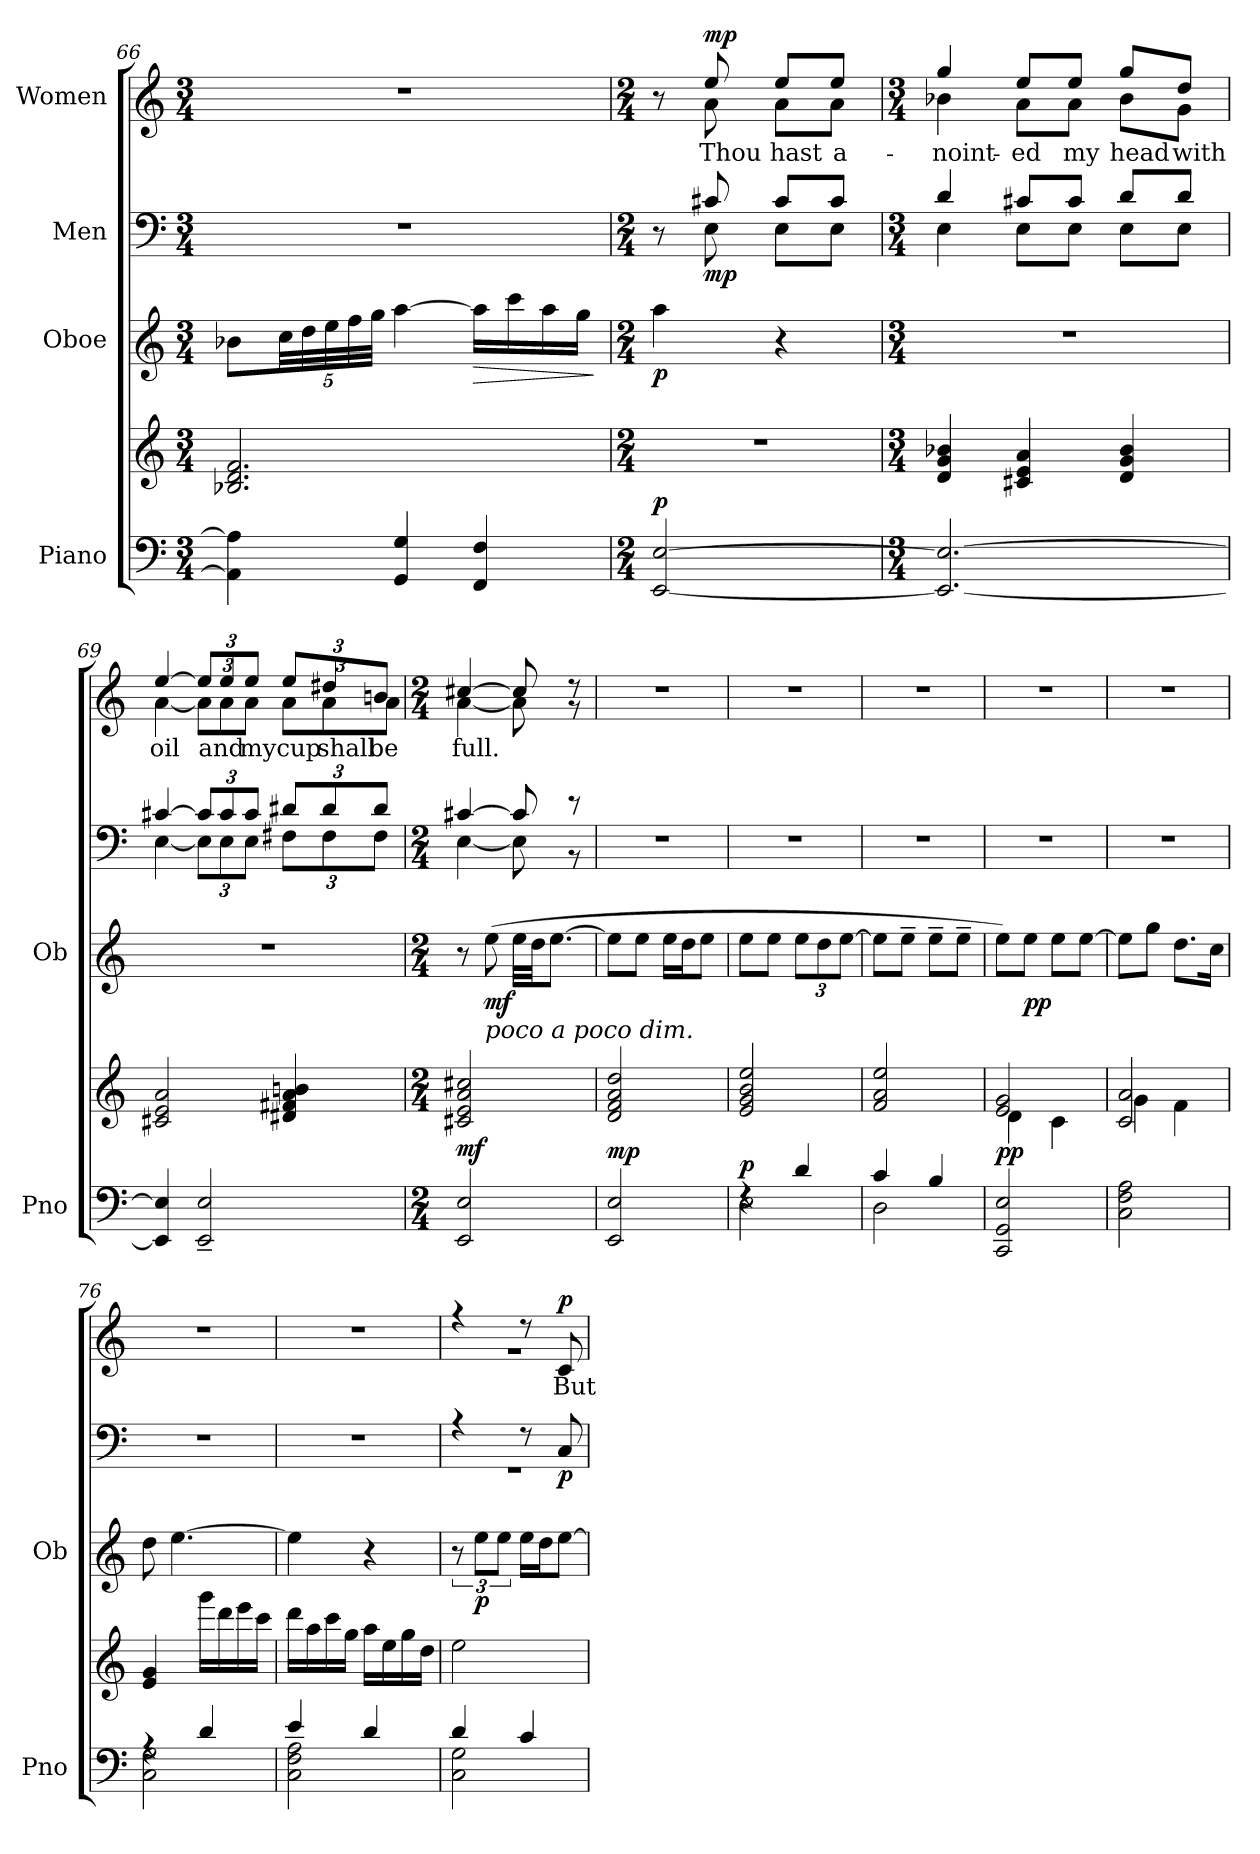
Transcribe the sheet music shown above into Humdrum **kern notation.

**kern	**kern	**dynam	**kern	**dynam	**kern	**dynam	**kern	**text	**dynam
*part4	*part4	*part4	*part3	*part3	*part2	*part2	*part1	*part1	*part1
*staff5	*staff4	*staff4/5	*staff3	*staff3	*staff2	*staff2	*staff1	*staff1	*staff1
*I"Piano	*	*	*I"Oboe	*	*I"Men	*	*I"Women	*	*
*I'Pno	*	*	*I'Ob	*	*	*	*	*	*
*clefF4	*clefG2	*	*clefG2	*	*clefF4	*	*clefG2	*	*
*k[]	*k[]	*	*k[]	*	*k[]	*	*k[]	*	*
*M3/4	*M3/4	*	*M3/4	*	*M3/4	*	*M3/4	*	*
=66	=66	=66	=66	=66	=66	=66	=66	=66	=66
4AA\] 4A\]	2.B-X/ 2.d/ 2.f/	.	8b-X\L	.	2.r	.	2.r	.	.
*	*	*	*Xbrackettup	*	*	*	*	*	*
.	.	.	40cc\LL	.	.	.	.	.	.
.	.	.	40dd\	.	.	.	.	.	.
.	.	.	40ee\	.	.	.	.	.	.
.	.	.	40ff\	.	.	.	.	.	.
.	.	.	40gg\JJJ	.	.	.	.	.	.
4GG/ 4G/	.	.	[4aa\	.	.	.	.	.	.
!	!	!	!	!LO:HP:b	!	!	!	!	!
4FF/ 4F/	.	.	16aa\LL]	>	.	.	.	.	.
.	.	.	16ccc\	.	.	.	.	.	.
.	.	.	16aa\	.	.	.	.	.	.
.	.	.	16gg\JJ	.	.	.	.	.	.
.	.	.	.	]	.	.	.	.	.
=67	=67	=67	=67	=67	=67	=67	=67	=67	=67
*M2/4	*M2/4	*	*M2/4	*	*M2/4	*	*M2/4	*	*
*	*	*	*	*	*^	*	*^	*	*
!	!	!LO:DY:a=2	!	!LO:DY:b	!	!	!	!	!	!	!
[2EE/ [2E/	2r	p	4aa\	p	8r	8ryy	.	8r	8ryy	.	.
!	!	!	!	!	!	!	!LO:DY:b	!	!	!LO:LY:b	!LO:DY:a
.	.	.	.	.	8c#X/	8E\	mp	8ee/	8a\	Thou	mp
!	!	!	!	!	!	!	!	!	!	!LO:LY:b	!
.	.	.	4r	.	8c#/L	8E\L	.	8ee/L	8a\L	hast	.
!	!	!	!	!	!	!	!	!	!	!LO:LY:b	!
.	.	.	.	.	8c#/J	8E\J	.	8ee/J	8a\J	a-	.
!!LO:PB:g=z	!!
=68	=68	=68	=68	=68	=68	=68	=68	=68	=68	=68	=68
*M3/4	*M3/4	*	*M3/4	*	*M3/4	*	*	*M3/4	*	*	*
!	!	!	!	!	!	!	!	!	!	!LO:LY:b	!
2.EE/_ 2.E/_	4d/ 4g/ 4b-X/	.	2.r	.	4d/	4E\	.	4gg/	4b-X\	-noint-	.
!	!	!	!	!	!	!	!	!	!	!LO:LY:b	!
.	4c#X/ 4e/ 4a/	.	.	.	8c#X/L	8E\L	.	8ee/L	8a\L	-ed	.
!	!	!	!	!	!	!	!	!	!	!LO:LY:b	!
.	.	.	.	.	8c#/J	8E\J	.	8ee/J	8a\J	my	.
!	!	!	!	!	!	!	!	!	!	!LO:LY:b	!
.	4d/ 4g/ 4b-/	.	.	.	8d/L	8E\L	.	8gg/L	8b-\L	head	.
!	!	!	!	!	!	!	!	!	!	!LO:LY:b	!
.	.	.	.	.	8d/J	8E\J	.	8dd/J	8g\J	with	.
=69	=69	=69	=69	=69	=69	=69	=69	=69	=69	=69	=69
!	!	!	!	!	!	!	!	!	!	!LO:LY:b	!
4EE/] 4E/]	2c#X/ 2e/ 2a/	.	2.r	.	[4c#X/	[4E\	.	[4ee/	[4a\	oil	.
*	*	*	*	*	*Xbrackettup	*	*	*Xbrackettup	*	*	*
2EE/~ 2E/~	.	.	.	.	12c#/L]	12E\L]	.	12ee/L]	12a\L]	.	.
!	!	!	!	!	!	!	!	!	!	!LO:LY:b	!
.	.	.	.	.	12c#/	12E\	.	12ee/	12a\	and	.
!	!	!	!	!	!	!	!	!	!	!LO:LY:b	!
.	.	.	.	.	12c#/J	12E\J	.	12ee/J	12a\J	my	.
!	!	!	!	!	!	!	!	!	!	!LO:LY:b	!
.	4d#X/ 4f#X/ 4a/ 4bn/	.	.	.	12d#X/L	12F#X\L	.	12ee/L	12a\L	cup	.
!	!	!	!	!	!	!	!	!	!	!LO:LY:b	!
.	.	.	.	.	12d#/	12F#\	.	12dd#X/	12a\	shall	.
!	!	!	!	!	!	!	!	!	!	!LO:LY:b	!
.	.	.	.	.	12d#/J	12F#\J	.	12bn/J	12a\J	be	.
=70	=70	=70	=70	=70	=70	=70	=70	=70	=70	=70	=70
*M2/4	*M2/4	*	*M2/4	*	*M2/4	*	*	*M2/4	*	*	*
!	!	!LO:DY:a=2	!	!	!	!	!	!	!	!LO:LY:b	!
2EE/ 2E/	2c#X/ 2e/ 2a/ 2cc#X/	mf	8r	.	[4c#X/	[4E\	.	[4cc#X/	[4a\	full.	.
!	!	!	!LO:TX:b:i:t=poco a poco dim.	!	!	!	!	!	!	!	!
!	!	!	!	!LO:DY:b	!	!	!	!	!	!	!
.	.	.	(>8ee\	mf	.	.	.	.	.	.	.
.	.	.	32ee\LLL	.	8c#/]	8E\]	.	8cc#/]	8a\]	.	.
.	.	.	32dd\JJ	.	.	.	.	.	.	.	.
.	.	.	[8.ee\J	.	.	.	.	.	.	.	.
.	.	.	.	.	8r	8r	.	8r	8r	.	.
=71	=71	=71	=71	=71	=71	=71	=71	=71	=71	=71	=71
!	!	!LO:DY:a=2	!	!	!	!	!	!	!	!	!
*	*	*	*	*	*v	*v	*	*	*	*	*
*	*	*	*	*	*	*	*v	*v	*	*
2EE/ 2E/	2d/ 2f/ 2a/ 2dd/	mp	8ee\L]	.	2r	.	2r	.	.
.	.	.	8ee\J	.	.	.	.	.	.
.	.	.	16ee\LL	.	.	.	.	.	.
.	.	.	16dd\J	.	.	.	.	.	.
.	.	.	8ee\J	.	.	.	.	.	.
=72	=72	=72	=72	=72	=72	=72	=72	=72	=72
*^	*	*	*	*	*	*	*	*	*
!	!	!	!LO:DY:a=2	!	!	!	!	!	!	!
4rF	2E\	2e/ 2g/ 2b/ 2ee/	p	8ee\L	.	2r	.	2r	.	.
.	.	.	.	8ee\J	.	.	.	.	.	.
4d/	.	.	.	12ee\L	.	.	.	.	.	.
.	.	.	.	12dd\	.	.	.	.	.	.
.	.	.	.	[12ee\J	.	.	.	.	.	.
!!LO:LB:g=z
=73	=73	=73	=73	=73	=73	=73	=73	=73	=73	=73
*	*	*	*	*	*	*	*	*MM45	*	*
!	!	!	!	!	!	!	!	!LO:TX:B:t=rit.	!	!
*	*	*	*	*	*	*	*	*^	*	*
*	*	*	*	*	*	*	*	*	*^	*	*
*	*	*	*	*	*	*	*	*	*	*^	*	*
4c/	2D\	2f/ 2a/ 2ee/	.	8ee\L]	.	2r	.	2r	8ryy	4ryy	4.ryy	.	.
*	*	*	*	*	*	*	*	*MM40	*	*	*	*	*
.	.	.	.	8ee~\J	.	.	.	.	4.ryy	.	.	.	.
*	*	*	*	*	*	*	*	*MM35	*	*	*	*	*
4B/	.	.	.	8ee~\L	.	.	.	.	.	4ryy	.	.	.
*	*	*	*	*	*	*	*	*MM30	*	*	*	*	*
.	.	.	.	8ee~\J	.	.	.	.	.	.	8ryy	.	.
*v	*v	*	*	*	*	*	*	*v	*v	*v	*v	*	*
=74	=74	=74	=74	=74	=74	=74	=74	=74	=74
!!LO:REH:place=s1:a:B:fs=14:t=E
*	*	*	*	*	*	*	*MM50	*	*
*	*^	*	*	*	*	*	*^	*	*
*	*	*	*	*	*	*	*	*	*^	*	*
*	*	*	*	*	*	*	*	*	*	*^	*	*
!	!	!	!	!	!	!	!	!LO:TX:B:t=a tempo	!	!	!	!	!
!	!	!	!LO:DY:a=2	!	!	!	!	!	!	!	!	!	!
*	*	*	*	*	*	*	*	*v	*v	*v	*v	*	*
2CC/ 2GG/ 2E/	2e/ 2g/	4d\	pp	8ee\L)	.	2r	.	2r	.	.
!	!	!	!	!	!LO:DY:b	!	!	!	!	!
.	.	.	.	8ee\J	pp	.	.	.	.	.
.	.	4c\	.	8ee\L	.	.	.	.	.	.
.	.	.	.	[8ee\J	.	.	.	.	.	.
=75	=75	=75	=75	=75	=75	=75	=75	=75	=75	=75
2C\ 2F\ 2A\	2c/ 2a/	4g\	.	8ee\L]	.	2r	.	2r	.	.
.	.	.	.	8gg\J	.	.	.	.	.	.
.	.	4f\	.	8.dd\L	.	.	.	.	.	.
.	.	.	.	16cc\Jk	.	.	.	.	.	.
*	*v	*v	*	*	*	*	*	*	*	*
=76	=76	=76	=76	=76	=76	=76	=76	=76	=76
*^	*	*	*	*	*	*	*	*	*
4rA	2C\ 2G\	4e/ 4g/	.	8dd\	.	2r	.	2r	.	.
.	.	.	.	[4.ee\	.	.	.	.	.	.
4d/	.	16ggg\LL	.	.	.	.	.	.	.	.
.	.	16ddd\	.	.	.	.	.	.	.	.
.	.	16eee\	.	.	.	.	.	.	.	.
.	.	16ccc\JJ	.	.	.	.	.	.	.	.
=77	=77	=77	=77	=77	=77	=77	=77	=77	=77	=77
4e/	2C\ 2F\ 2A\	16ddd\LL	.	4ee\]	.	2r	.	2r	.	.
.	.	16aa\	.	.	.	.	.	.	.	.
.	.	16ccc\	.	.	.	.	.	.	.	.
.	.	16gg\JJ	.	.	.	.	.	.	.	.
4d/	.	16aa\LL	.	4r	.	.	.	.	.	.
.	.	16ee\	.	.	.	.	.	.	.	.
.	.	16gg\	.	.	.	.	.	.	.	.
.	.	16dd\JJ	.	.	.	.	.	.	.	.
=78	=78	=78	=78	=78	=78	=78	=78	=78	=78	=78
*	*	*	*	*brackettup	*	*	*	*	*	*
*	*	*	*	*	*	*^	*	*^	*	*
4d/	2C\ 2G\	2ee\	.	12r	.	4r	2r	.	4r	2rg	.	.
!	!	!	!	!	!LO:DY:b	!	!	!	!	!	!	!
.	.	.	.	12ee\L	p	.	.	.	.	.	.	.
.	.	.	.	12ee\J	.	.	.	.	.	.	.	.
4c/	.	.	.	16ee\LL	.	8r	.	.	8r	.	.	.
.	.	.	.	16dd\J	.	.	.	.	.	.	.	.
!	!	!	!	!	!	!	!	!LO:DY:b	!	!	!LO:LY:b	!LO:DY:a
.	.	.	.	[8ee\J	.	8C/	.	p	8c/	.	But	p
*	*	*	*	*	*	*v	*v	*	*	*	*	*
*v	*v	*	*	*	*	*	*	*v	*v	*	*
=	=	=	=	=	=	=	=	=	=
*-	*-	*-	*-	*-	*-	*-	*-	*-	*-
